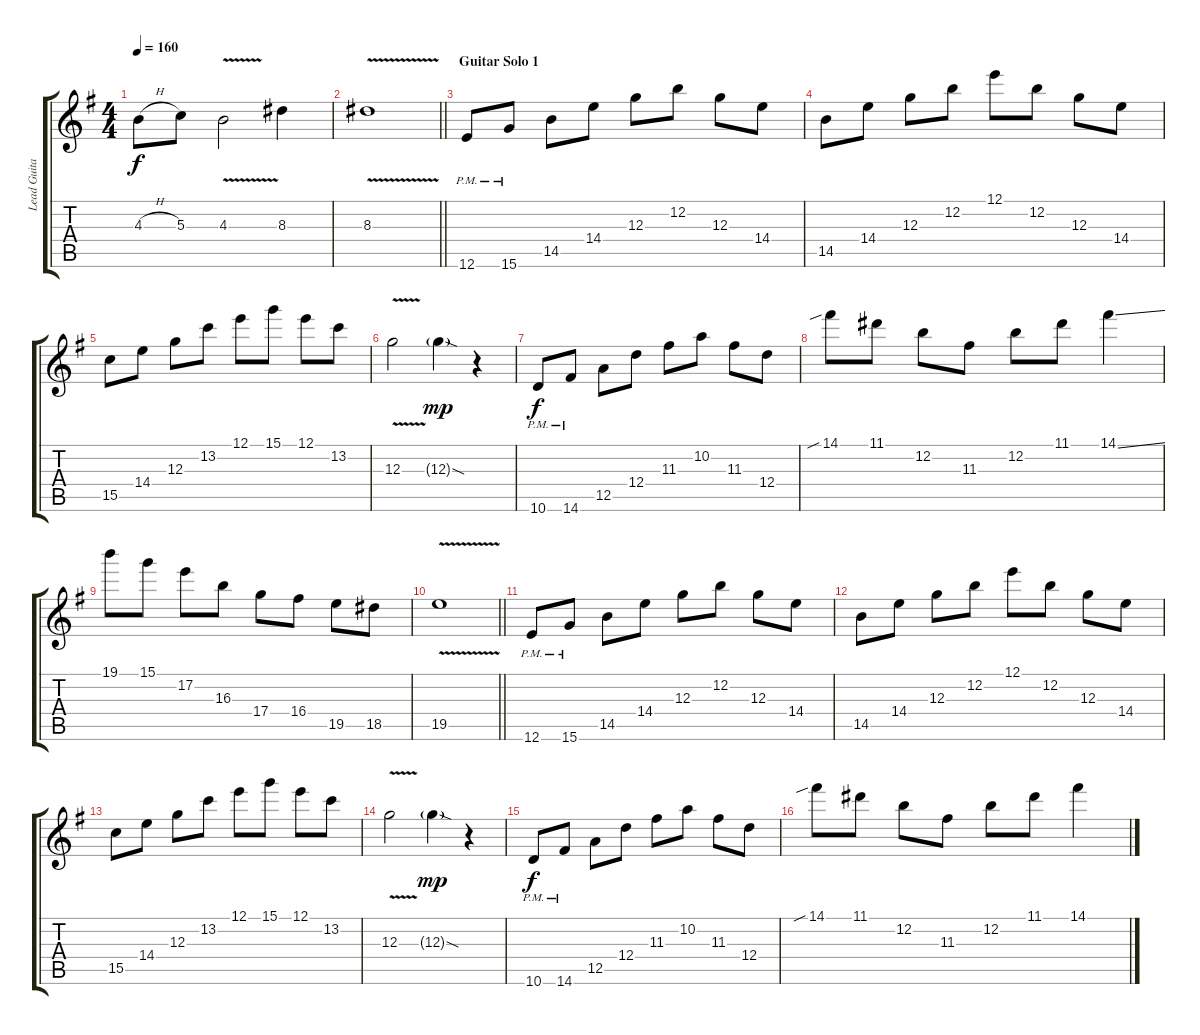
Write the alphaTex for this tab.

\track ("Lead Guitar 2: Niklas Dahlin" "Lead Guita") {instrument overdrivenguitar}
\staff {score tabs}
\tuning (E4 B3 G3 D3 A2 E2) {hide}
\ts (4 4)
\tempo 160
\clef g2
\ks eminor
4.3{h}.8{dy f} 5.3.8 4.3{v}.2 8.3.4 |
\barLineRight lightlight
8.3{v}.1 |
\section ("" "Guitar Solo 1")
12.6{pm}.8 15.6{pm}.8 14.5.8 14.4.8 12.3.8 12.2.8 12.3.8 14.4.8 |
14.5.8 14.4.8 12.3.8 12.2.8 12.1.8 12.2.8 12.3.8 14.4.8 |
15.5.8 14.4.8 12.3.8 13.2.8 12.1.8 15.1.8 12.1.8 13.2.8 |
12.3{v}.2 12.3{sod g}.4{dy mp} r.4 |
10.6{pm}.8{dy f} 14.6{pm}.8 12.5.8 12.4.8 11.3.8 10.2.8 11.3.8 12.4.8 |
14.1{sib}.8 11.1.8 12.2.8 11.3.8 12.2.8 11.1.8 14.1{ss}.4 |
19.1.8 15.1.8 17.2.8 16.3.8 17.4.8 16.4.8 19.5.8 18.5.8 |
\barLineRight lightlight
19.5{v}.1 |
12.6{pm}.8 15.6{pm}.8 14.5.8 14.4.8 12.3.8 12.2.8 12.3.8 14.4.8 |
14.5.8 14.4.8 12.3.8 12.2.8 12.1.8 12.2.8 12.3.8 14.4.8 |
15.5.8 14.4.8 12.3.8 13.2.8 12.1.8 15.1.8 12.1.8 13.2.8 |
12.3{v}.2 12.3{sod g}.4{dy mp} r.4 |
10.6{pm}.8{dy f} 14.6{pm}.8 12.5.8 12.4.8 11.3.8 10.2.8 11.3.8 12.4.8 |
14.1{sib}.8 11.1.8 12.2.8 11.3.8 12.2.8 11.1.8 14.1{ss}.4
